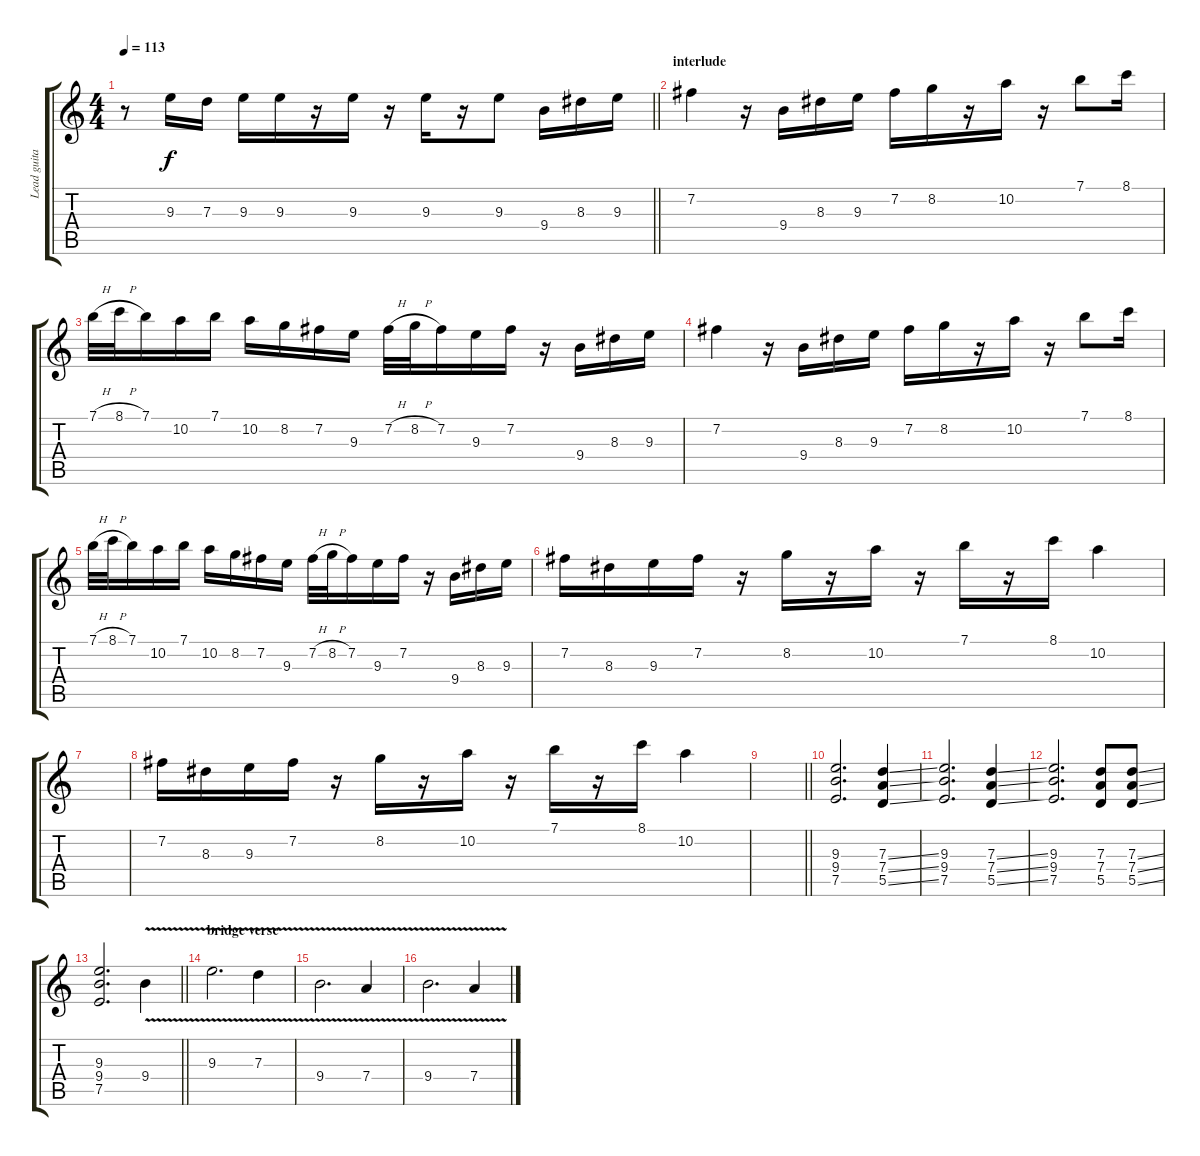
\track ("Lead guitar 1" "Lead guita") {instrument distortionguitar}
\staff {score tabs}
\tuning (E4 B3 G3 D3 A2 E2) {hide}
\ts (4 4)
\tempo 113
\clef g2
\barLineRight lightlight
\ks c
r.8{dy f} 9.3.16 7.3.16 9.3.16 9.3.16 r.16 9.3.16 r.16 9.3.16 r.16 9.3.8 9.4.16 8.3.16 9.3.16 |
\section ("" "interlude")
7.2.4 r.16 9.4.16 8.3.16 9.3.16 7.2.16 8.2.16 r.16 10.2.16 r.16 7.1.8 8.1.16 |
7.1{h}.32 8.1{h}.32 7.1.16 10.2.16 7.1.16 10.2.16 8.2.16 7.2.16 9.3.16 7.2{h}.32 8.2{h}.32 7.2.16 9.3.16 7.2.16 r.16 9.4.16 8.3.16 9.3.16 |
7.2.4 r.16 9.4.16 8.3.16 9.3.16 7.2.16 8.2.16 r.16 10.2.16 r.16 7.1.8 8.1.16 |
7.1{h}.32 8.1{h}.32 7.1.16 10.2.16 7.1.16 10.2.16 8.2.16 7.2.16 9.3.16 7.2{h}.32 8.2{h}.32 7.2.16 9.3.16 7.2.16 r.16 9.4.16 8.3.16 9.3.16 |
7.2.16 8.3.16 9.3.16 7.2.16 r.16 8.2.16 r.16 10.2.16 r.16 7.1.16 r.16 8.1.16 10.2.4 |
|
7.2.16 8.3.16 9.3.16 7.2.16 r.16 8.2.16 r.16 10.2.16 r.16 7.1.16 r.16 8.1.16 10.2.4 |
\barLineRight lightlight
|
(9.3 9.4 7.5).2{d} (7.3{ss} 7.4{ss} 5.5{ss}).4 |
(9.3 9.4 7.5).2{d} (7.3{ss} 7.4{ss} 5.5{ss}).4 |
(9.3 9.4 7.5).2{d} (7.3 7.4 5.5).8 (7.3{ss} 7.4{ss} 5.5{ss}).8 |
\barLineRight lightlight
(9.3 9.4 7.5).2{d} 9.4{v}.4 |
\section ("" "bridge verse")
9.3{v}.2{d} 7.3{v}.4 |
9.4{v}.2{d} 7.4{v}.4 |
9.4{v}.2{d} 7.4{v}.4
